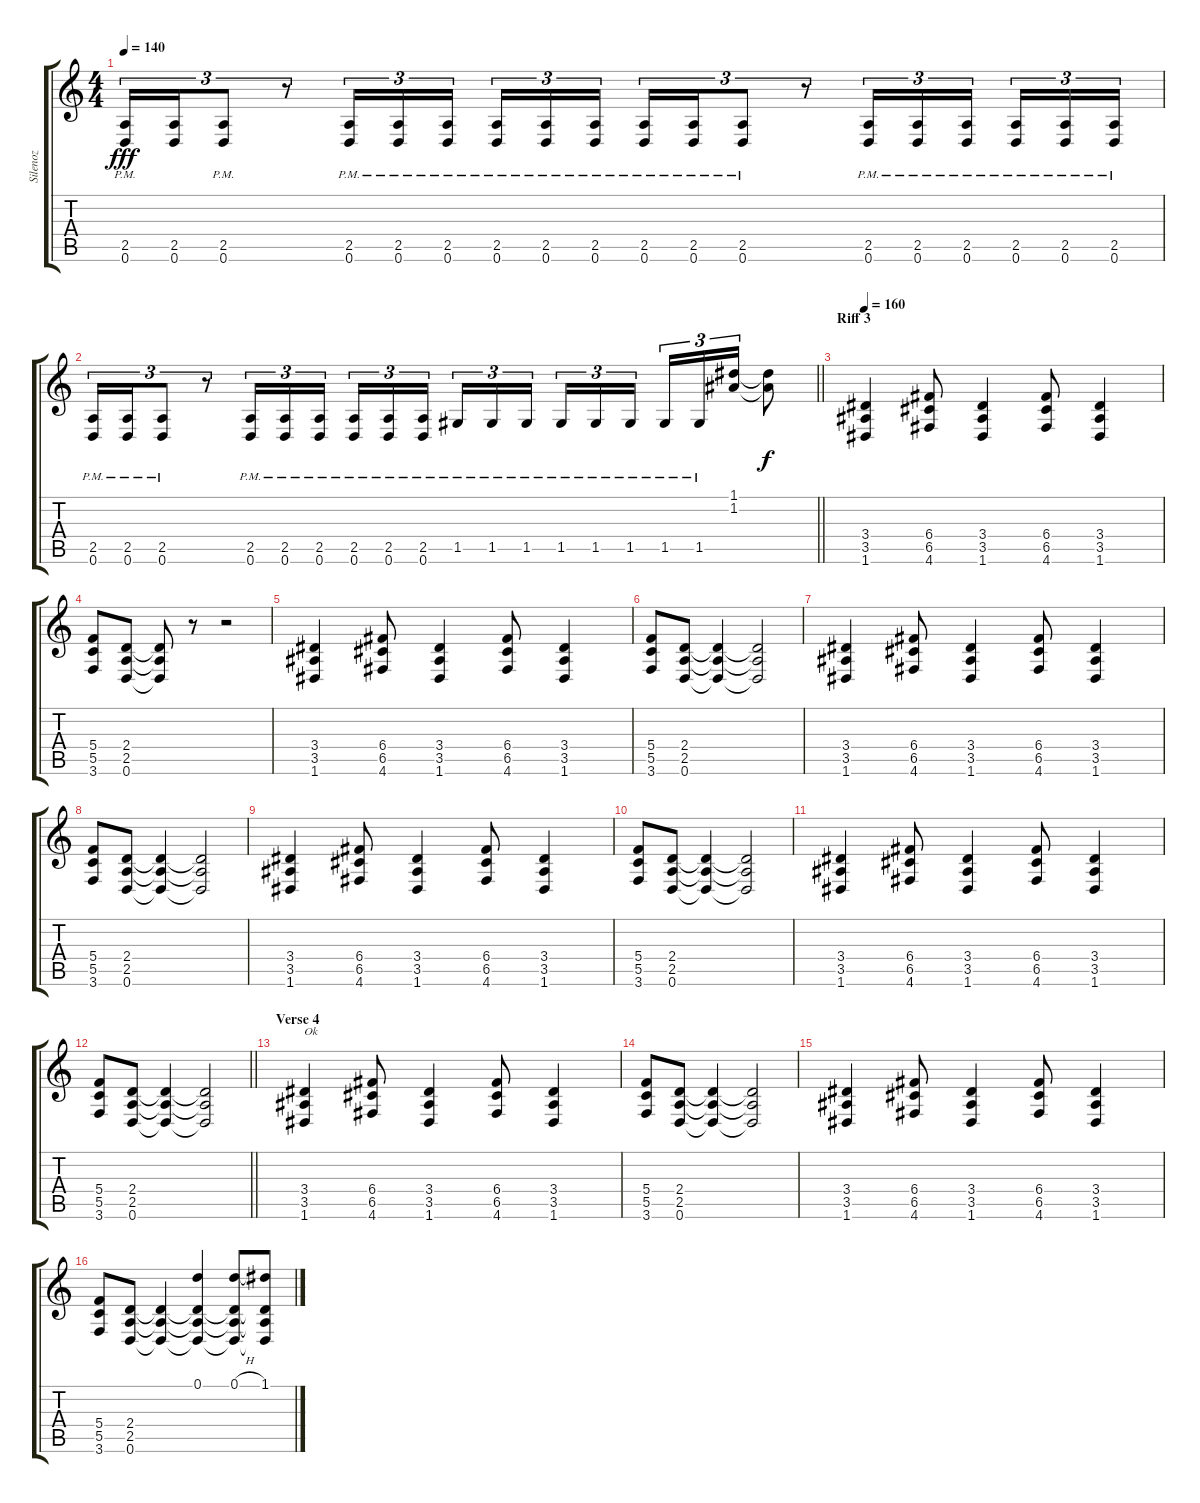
\track ("Silenoz" "Silenoz") {instrument distortionguitar}
\staff {score tabs}
\tuning (D4 A3 F3 C3 G2 D2) {hide}
\ts (4 4)
\tempo 140
\clef g2
\ks c
(2.5{pm} 0.6{pm}).16{tu (3 2) dy fff} (2.5 0.6).16{tu (3 2)} (2.5{pm} 0.6{pm}).8{tu (3 2)} r.8{tu (3 2)} (2.5{pm} 0.6{pm}).16{tu (3 2)} (2.5{pm} 0.6{pm}).16{tu (3 2)} (2.5{pm} 0.6{pm}).16{tu (3 2) beam splitsecondary} (2.5{pm} 0.6{pm}).16{tu (3 2)} (2.5{pm} 0.6{pm}).16{tu (3 2)} (2.5{pm} 0.6{pm}).16{tu (3 2)} (2.5{pm} 0.6{pm}).16{tu (3 2)} (2.5{pm} 0.6{pm}).16{tu (3 2)} (2.5{pm} 0.6{pm}).8{tu (3 2)} r.8{tu (3 2)} (2.5{pm} 0.6{pm}).16{tu (3 2)} (2.5{pm} 0.6{pm}).16{tu (3 2)} (2.5{pm} 0.6{pm}).16{tu (3 2) beam splitsecondary} (2.5{pm} 0.6{pm}).16{tu (3 2)} (2.5{pm} 0.6{pm}).16{tu (3 2)} (2.5{pm} 0.6{pm}).16{tu (3 2)} |
\barLineRight lightlight
(2.5{pm} 0.6{pm}).16{tu (3 2)} (2.5{pm} 0.6{pm}).16{tu (3 2)} (2.5{pm} 0.6{pm}).8{tu (3 2)} r.8{tu (3 2)} (2.5{pm} 0.6{pm}).16{tu (3 2)} (2.5{pm} 0.6{pm}).16{tu (3 2)} (2.5{pm} 0.6{pm}).16{tu (3 2) beam splitsecondary} (2.5{pm} 0.6{pm}).16{tu (3 2)} (2.5{pm} 0.6{pm}).16{tu (3 2)} (2.5{pm} 0.6{pm}).16{tu (3 2)} 1.5{pm}.16{tu (3 2)} 1.5{pm}.16{tu (3 2)} 1.5{pm}.16{tu (3 2) beam splitsecondary} 1.5{pm}.16{tu (3 2)} 1.5{pm}.16{tu (3 2)} 1.5{pm}.16{tu (3 2)} 1.5{pm}.16{tu (3 2)} 1.5{pm}.16{tu (3 2)} (1.1 1.2).16{tu (3 2)} (1.1{t} 1.2{t}).8{dy f} |
\section ("" "Riff 3")
\tempo 160
(3.4 3.5 1.6).4 (6.4 6.5 4.6).8 (3.4 3.5 1.6).4 (6.4 6.5 4.6).8 (3.4 3.5 1.6).4 |
(5.4 5.5 3.6).8 (2.4 2.5 0.6).8 (2.4{t} 2.5{t} 0.6{t}).8 r.8 r.2 |
(3.4 3.5 1.6).4 (6.4 6.5 4.6).8 (3.4 3.5 1.6).4 (6.4 6.5 4.6).8 (3.4 3.5 1.6).4 |
(5.4 5.5 3.6).8 (2.4 2.5 0.6).8 (2.4{t} 2.5{t} 0.6{t}).4 (2.4{t} 2.5{t} 0.6{t}).2 |
(3.4 3.5 1.6).4 (6.4 6.5 4.6).8 (3.4 3.5 1.6).4 (6.4 6.5 4.6).8 (3.4 3.5 1.6).4 |
(5.4 5.5 3.6).8 (2.4 2.5 0.6).8 (2.4{t} 2.5{t} 0.6{t}).4 (2.4{t} 2.5{t} 0.6{t}).2 |
(3.4 3.5 1.6).4 (6.4 6.5 4.6).8 (3.4 3.5 1.6).4 (6.4 6.5 4.6).8 (3.4 3.5 1.6).4 |
(5.4 5.5 3.6).8 (2.4 2.5 0.6).8 (2.4{t} 2.5{t} 0.6{t}).4 (2.4{t} 2.5{t} 0.6{t}).2 |
(3.4 3.5 1.6).4 (6.4 6.5 4.6).8 (3.4 3.5 1.6).4 (6.4 6.5 4.6).8 (3.4 3.5 1.6).4 |
\barLineRight lightlight
(5.4 5.5 3.6).8 (2.4 2.5 0.6).8 (2.4{t} 2.5{t} 0.6{t}).4 (2.4{t} 2.5{t} 0.6{t}).2 |
\section ("" "Verse 4")
(3.4 3.5 1.6).4{txt "Ok"} (6.4 6.5 4.6).8 (3.4 3.5 1.6).4 (6.4 6.5 4.6).8 (3.4 3.5 1.6).4 |
(5.4 5.5 3.6).8 (2.4 2.5 0.6).8 (2.4{t} 2.5{t} 0.6{t}).4 (2.4{t} 2.5{t} 0.6{t}).2 |
(3.4 3.5 1.6).4 (6.4 6.5 4.6).8 (3.4 3.5 1.6).4 (6.4 6.5 4.6).8 (3.4 3.5 1.6).4 |
(5.4 5.5 3.6).8 (2.4 2.5 0.6).8 (2.4{t} 2.5{t} 0.6{t}).4 (0.1 2.4{t} 2.5{t} 0.6{t}).4 (0.1{h} 2.4{t} 2.5{t} 0.6{t}).8 (1.1 2.4{t} 2.5{t} 0.6{t}).8
